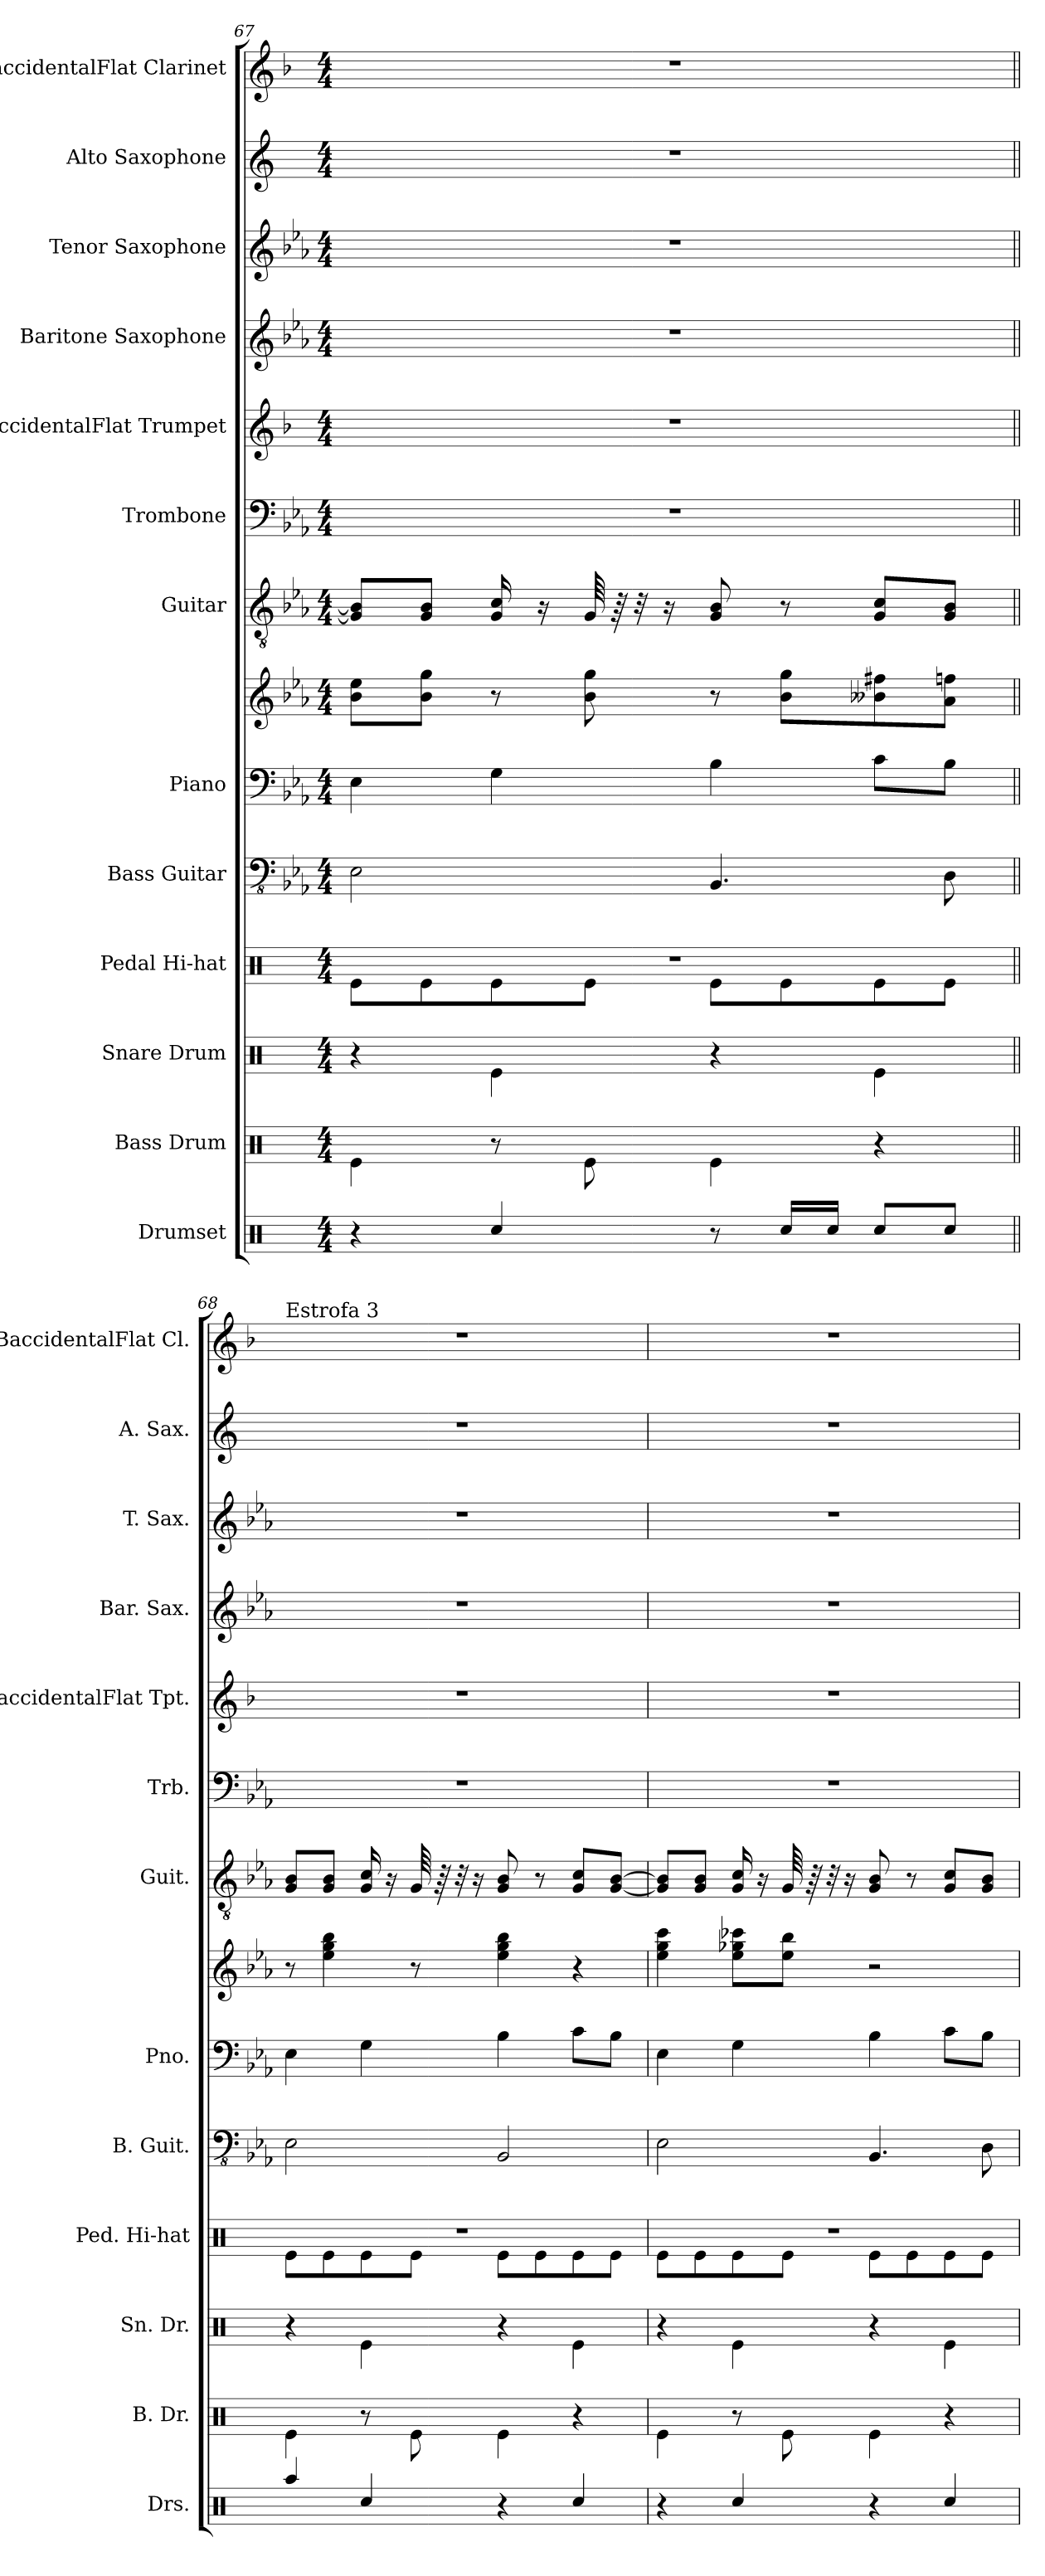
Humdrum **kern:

**kern	**kern	**kern	**kern	**kern	**kern	**kern	**kern	**kern	**kern	**kern	**kern	**kern	**kern
*part13	*part12	*part11	*part10	*part9	*part8	*part8	*part7	*part6	*part5	*part4	*part3	*part2	*part1
*staff14	*staff13	*staff12	*staff11	*staff10	*staff9	*staff8	*staff7	*staff6	*staff5	*staff4	*staff3	*staff2	*staff1
*I"Drumset	*I"Bass Drum	*I"Snare Drum	*I"Pedal Hi-hat	*I"Bass Guitar	*I"Piano	*	*I"Guitar	*I"Trombone	*I"BaccidentalFlat Trumpet	*I"Baritone Saxophone	*I"Tenor Saxophone	*I"Alto Saxophone	*I"BaccidentalFlat Clarinet
*I'Drs.	*I'B. Dr.	*I'Sn. Dr.	*I'Ped. Hi-hat	*I'B. Guit.	*I'Pno.	*	*I'Guit.	*I'Trb.	*I'BaccidentalFlat Tpt.	*I'Bar. Sax.	*I'T. Sax.	*I'A. Sax.	*I'BaccidentalFlat Cl.
!!LO:PB:g=z
*clefX	*clefX	*clefX	*clefX	*clefFv4	*clefF4	*clefG2	*clefGv2	*clefF4	*clefG2	*clefG2	*clefG2	*clefG2	*clefG2
*	*	*	*	*	*	*	*	*	*ITrd1c2	*ITrd12c21	*ITrd8c14	*ITrd5c9	*ITrd1c2
*k[]	*k[]	*k[]	*k[]	*k[b-e-a-]	*k[b-e-a-]	*k[b-e-a-]	*k[b-e-a-]	*k[b-e-a-]	*k[b-e-a-]	*k[b-e-a-]	*k[b-e-a-]	*k[b-e-a-]	*k[b-e-a-]
*M4/4	*M4/4	*M4/4	*M4/4	*M4/4	*M4/4	*M4/4	*M4/4	*M4/4	*M4/4	*M4/4	*M4/4	*M4/4	*M4/4
=67	=67	=67	=67	=67	=67	=67	=67	=67	=67	=67	=67	=67	=67
*	*	*	*^	*	*	*	*	*	*	*	*	*	*
4r	4Re\	4r	1r	8Re\L	2EE-\	4E-\	8b-\ 8ee-\L	8G/] 8B-/]L	1r	1r	1r	1r	1r	1r
.	.	.	.	8Re\	.	.	8b-\ 8gg\J	8G/ 8B-/J	.	.	.	.	.	.
4Rcc/	8r	4Re\	.	8Re\	.	4G\	8r	16G/ 16c/	.	.	.	.	.	.
.	.	.	.	.	.	.	.	16r	.	.	.	.	.	.
.	8Re\	.	.	8Re\J	.	.	8b-\ 8gg\	64G/	.	.	.	.	.	.
.	.	.	.	.	.	.	.	64r	.	.	.	.	.	.
.	.	.	.	.	.	.	.	32r	.	.	.	.	.	.
.	.	.	.	.	.	.	.	16r	.	.	.	.	.	.
8r	4Re\	4r	.	8Re\L	4.BBB-/	4B-\	8r	8G/ 8B-/	.	.	.	.	.	.
16Rcc/LL	.	.	.	8Re\	.	.	8b-\ 8gg\L	8r	.	.	.	.	.	.
16Rcc/JJ	.	.	.	.	.	.	.	.	.	.	.	.	.	.
8Rcc/L	4r	4Re\	.	8Re\	.	8c\L	8b--X\ 8ff#X\	8G/ 8c/L	.	.	.	.	.	.
8Rcc/J	.	.	.	8Re\J	8DD\	8B-\J	8a-\ 8ffn\J	8G/ 8B-/J	.	.	.	.	.	.
=68||	=68||	=68||	=68||	=68||	=68||	=68||	=68||	=68||	=68||	=68||	=68||	=68||	=68||	=68||
!	!	!	!	!	!	!	!	!	!	!	!	!	!	!LO:TX:a:t=Estrofa 3
4Raa/	4Re\	4r	1r	8Re\L	2EE-\	4E-\	8r	8G/ 8B-/L	1r	1r	1r	1r	1r	1r
.	.	.	.	8Re\	.	.	4ee-\ 4gg\ 4bb-\	8G/ 8B-/J	.	.	.	.	.	.
4Rcc/	8r	4Re\	.	8Re\	.	4G\	.	16G/ 16c/	.	.	.	.	.	.
.	.	.	.	.	.	.	.	16r	.	.	.	.	.	.
.	8Re\	.	.	8Re\J	.	.	8r	64G/	.	.	.	.	.	.
.	.	.	.	.	.	.	.	64r	.	.	.	.	.	.
.	.	.	.	.	.	.	.	32r	.	.	.	.	.	.
.	.	.	.	.	.	.	.	16r	.	.	.	.	.	.
4r	4Re\	4r	.	8Re\L	2BBB-/	4B-\	4ee-\ 4gg\ 4bb-\	8G/ 8B-/	.	.	.	.	.	.
.	.	.	.	8Re\	.	.	.	8r	.	.	.	.	.	.
4Rcc/	4r	4Re\	.	8Re\	.	8c\L	4r	8G/ 8c/L	.	.	.	.	.	.
.	.	.	.	8Re\J	.	8B-\J	.	[8G/ [8B-/J	.	.	.	.	.	.
!!LO:PB:g=z
=69	=69	=69	=69	=69	=69	=69	=69	=69	=69	=69	=69	=69	=69	=69
4r	4Re\	4r	1r	8Re\L	2EE-\	4E-\	4ee-\ 4gg\ 4ccc\	8G/] 8B-/]L	1r	1r	1r	1r	1r	1r
.	.	.	.	8Re\	.	.	.	8G/ 8B-/J	.	.	.	.	.	.
4Rcc/	8r	4Re\	.	8Re\	.	4G\	8ee-\ 8gg-X\ 8ccc-X\L	16G/ 16c/	.	.	.	.	.	.
.	.	.	.	.	.	.	.	16r	.	.	.	.	.	.
.	8Re\	.	.	8Re\J	.	.	8ee-\ 8bb-\J	64G/	.	.	.	.	.	.
.	.	.	.	.	.	.	.	64r	.	.	.	.	.	.
.	.	.	.	.	.	.	.	32r	.	.	.	.	.	.
.	.	.	.	.	.	.	.	16r	.	.	.	.	.	.
4r	4Re\	4r	.	8Re\L	4.BBB-/	4B-\	2r	8G/ 8B-/	.	.	.	.	.	.
.	.	.	.	8Re\	.	.	.	8r	.	.	.	.	.	.
4Rcc/	4r	4Re\	.	8Re\	.	8c\L	.	8G/ 8c/L	.	.	.	.	.	.
.	.	.	.	8Re\J	8DD\	8B-\J	.	8G/ 8B-/J	.	.	.	.	.	.
*	*	*	*v	*v	*	*	*	*	*	*	*	*	*	*
=	=	=	=	=	=	=	=	=	=	=	=	=	=
*-	*-	*-	*-	*-	*-	*-	*-	*-	*-	*-	*-	*-	*-
